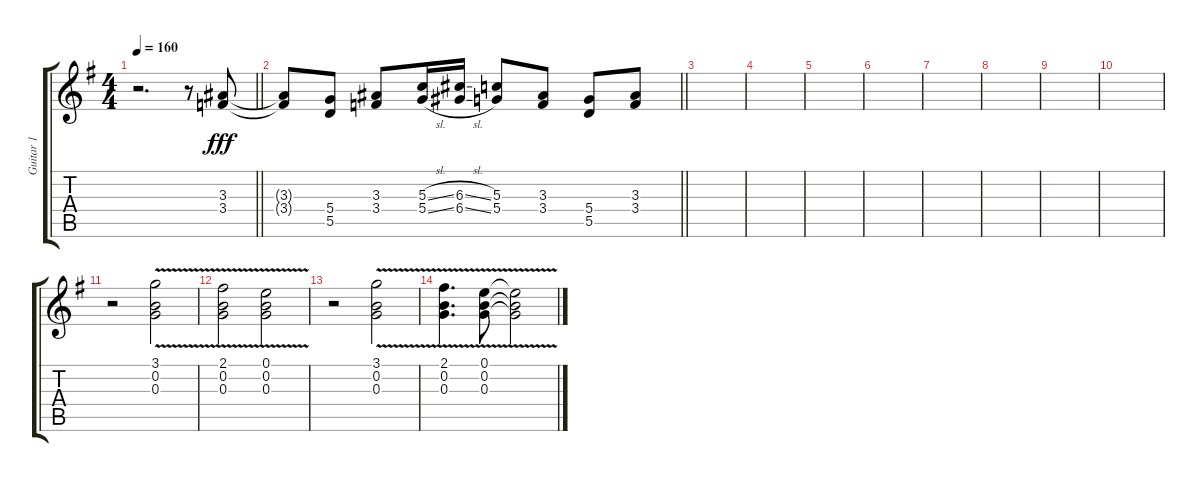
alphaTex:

\track ("Guitar 1" "Guitar 1") {instrument electricguitarmuted}
\staff {score tabs}
\tuning (E4 B3 G3 D3 A2 E2) {hide}
\ts (4 4)
\tempo 160
\clef g2
\barLineRight lightlight
\ks g
r.2{d dy fff} r.8 (3.3 3.4).8 |
\barLineRight lightlight
(3.3{t} 3.4{t}).8 (5.4 5.5).8 (3.3 3.4).8 (5.3{sl} 5.4{sl}).16 (6.3{sl} 6.4{sl}).16 (5.3 5.4).8 (3.3 3.4).8 (5.4 5.5).8 (3.3 3.4).8 |
|
|
|
|
|
|
|
|
r.2 (3.1{v} 0.2{v} 0.3{v}).2 |
(2.1{v} 0.2{v} 0.3{v}).2 (0.1{v} 0.2{v} 0.3{v}).2 |
r.2 (3.1{v} 0.2{v} 0.3{v}).2 |
(2.1 0.2 0.3{v}).4{d} (0.1 0.2 0.3{v}).8 (0.1{t} 0.2{t} 0.3{t}).2
